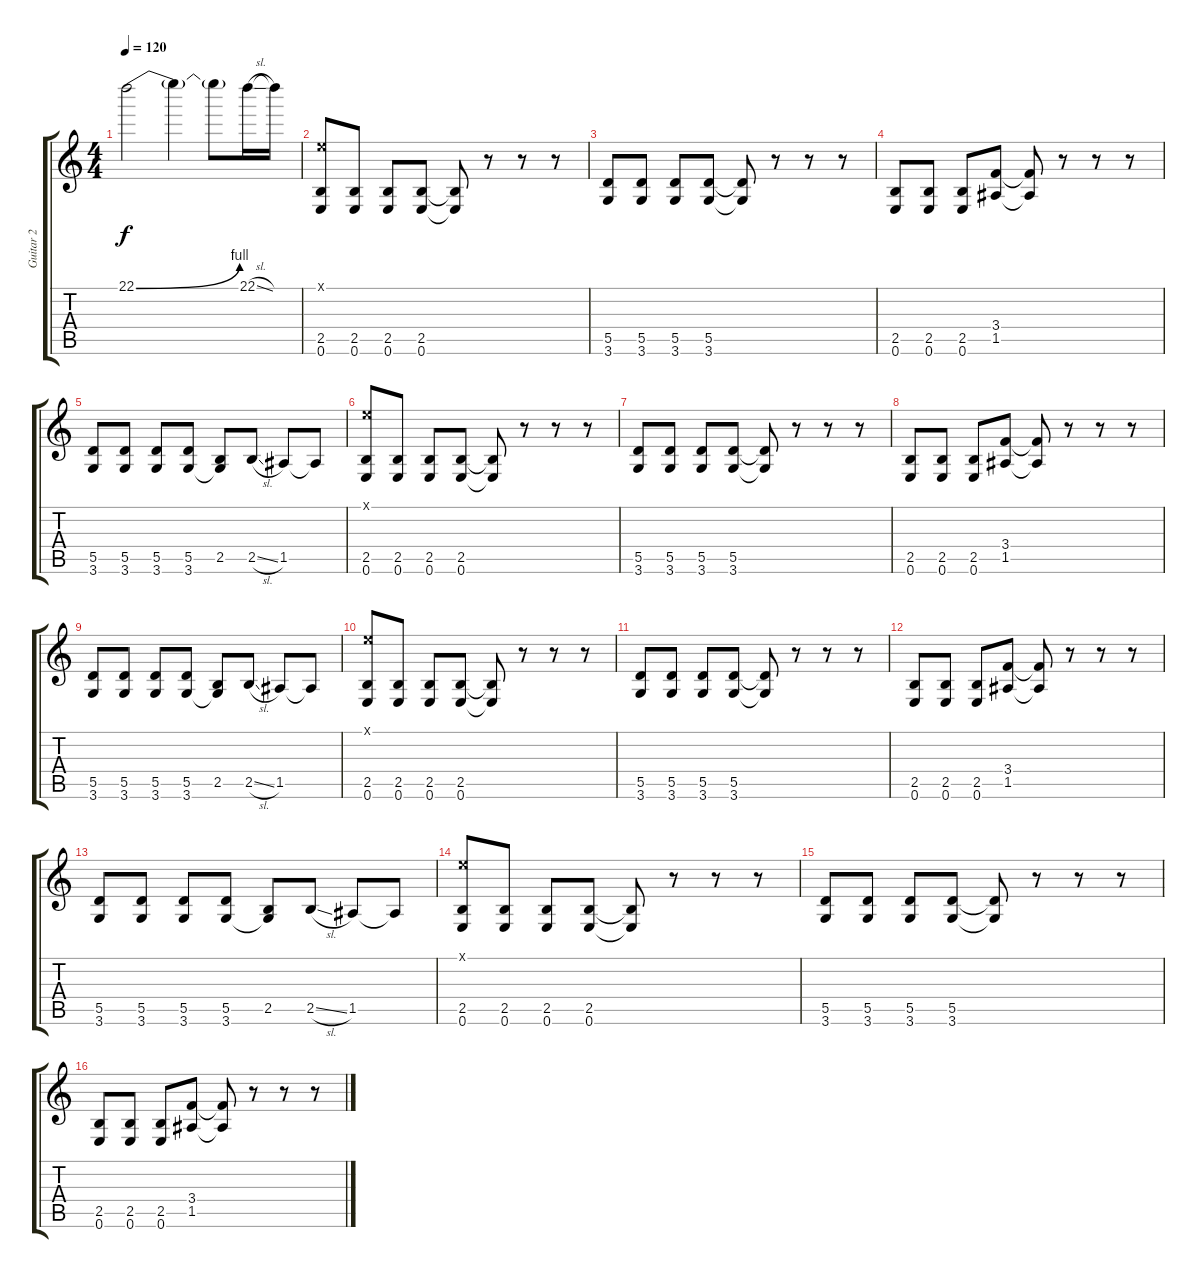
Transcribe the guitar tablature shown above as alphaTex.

\track ("Guitar 2" "Guitar 2") {instrument distortionguitar}
\staff {score tabs}
\tuning (E4 B3 G3 D3 A2 E2) {hide}
\ts (4 4)
\tempo 120
\clef g2
\ks c
22.1{be (bend 0 0 60 4)}.2{dy f} 22.1{t}.4 22.1{t}.8 22.1{sl}.16 22.1{t}.16 |
(0.1{x} 2.5 0.6).8 (2.5 0.6).8 (2.5 0.6).8 (2.5 0.6).8 (2.5{t} 0.6{t}).8 r.8 r.8 r.8 |
(5.5 3.6).8 (5.5 3.6).8 (5.5 3.6).8 (5.5 3.6).8 (5.5{t} 3.6{t}).8 r.8 r.8 r.8 |
(2.5 0.6).8 (2.5 0.6).8 (2.5 0.6).8 (3.4 1.5).8 (3.4{t} 1.5{t}).8 r.8 r.8 r.8 |
(5.5 3.6).8 (5.5 3.6).8 (5.5 3.6).8 (5.5 3.6).8 (2.5 3.6{t}).8 2.5{sl}.8 1.5.8 1.5{t}.8 |
(0.1{x} 2.5 0.6).8 (2.5 0.6).8 (2.5 0.6).8 (2.5 0.6).8 (2.5{t} 0.6{t}).8 r.8 r.8 r.8 |
(5.5 3.6).8 (5.5 3.6).8 (5.5 3.6).8 (5.5 3.6).8 (5.5{t} 3.6{t}).8 r.8 r.8 r.8 |
(2.5 0.6).8 (2.5 0.6).8 (2.5 0.6).8 (3.4 1.5).8 (3.4{t} 1.5{t}).8 r.8 r.8 r.8 |
(5.5 3.6).8 (5.5 3.6).8 (5.5 3.6).8 (5.5 3.6).8 (2.5 3.6{t}).8 2.5{sl}.8 1.5.8 1.5{t}.8 |
(0.1{x} 2.5 0.6).8 (2.5 0.6).8 (2.5 0.6).8 (2.5 0.6).8 (2.5{t} 0.6{t}).8 r.8 r.8 r.8 |
(5.5 3.6).8 (5.5 3.6).8 (5.5 3.6).8 (5.5 3.6).8 (5.5{t} 3.6{t}).8 r.8 r.8 r.8 |
(2.5 0.6).8 (2.5 0.6).8 (2.5 0.6).8 (3.4 1.5).8 (3.4{t} 1.5{t}).8 r.8 r.8 r.8 |
(5.5 3.6).8 (5.5 3.6).8 (5.5 3.6).8 (5.5 3.6).8 (2.5 3.6{t}).8 2.5{sl}.8 1.5.8 1.5{t}.8 |
(0.1{x} 2.5 0.6).8 (2.5 0.6).8 (2.5 0.6).8 (2.5 0.6).8 (2.5{t} 0.6{t}).8 r.8 r.8 r.8 |
(5.5 3.6).8 (5.5 3.6).8 (5.5 3.6).8 (5.5 3.6).8 (5.5{t} 3.6{t}).8 r.8 r.8 r.8 |
(2.5 0.6).8 (2.5 0.6).8 (2.5 0.6).8 (3.4 1.5).8 (3.4{t} 1.5{t}).8 r.8 r.8 r.8
